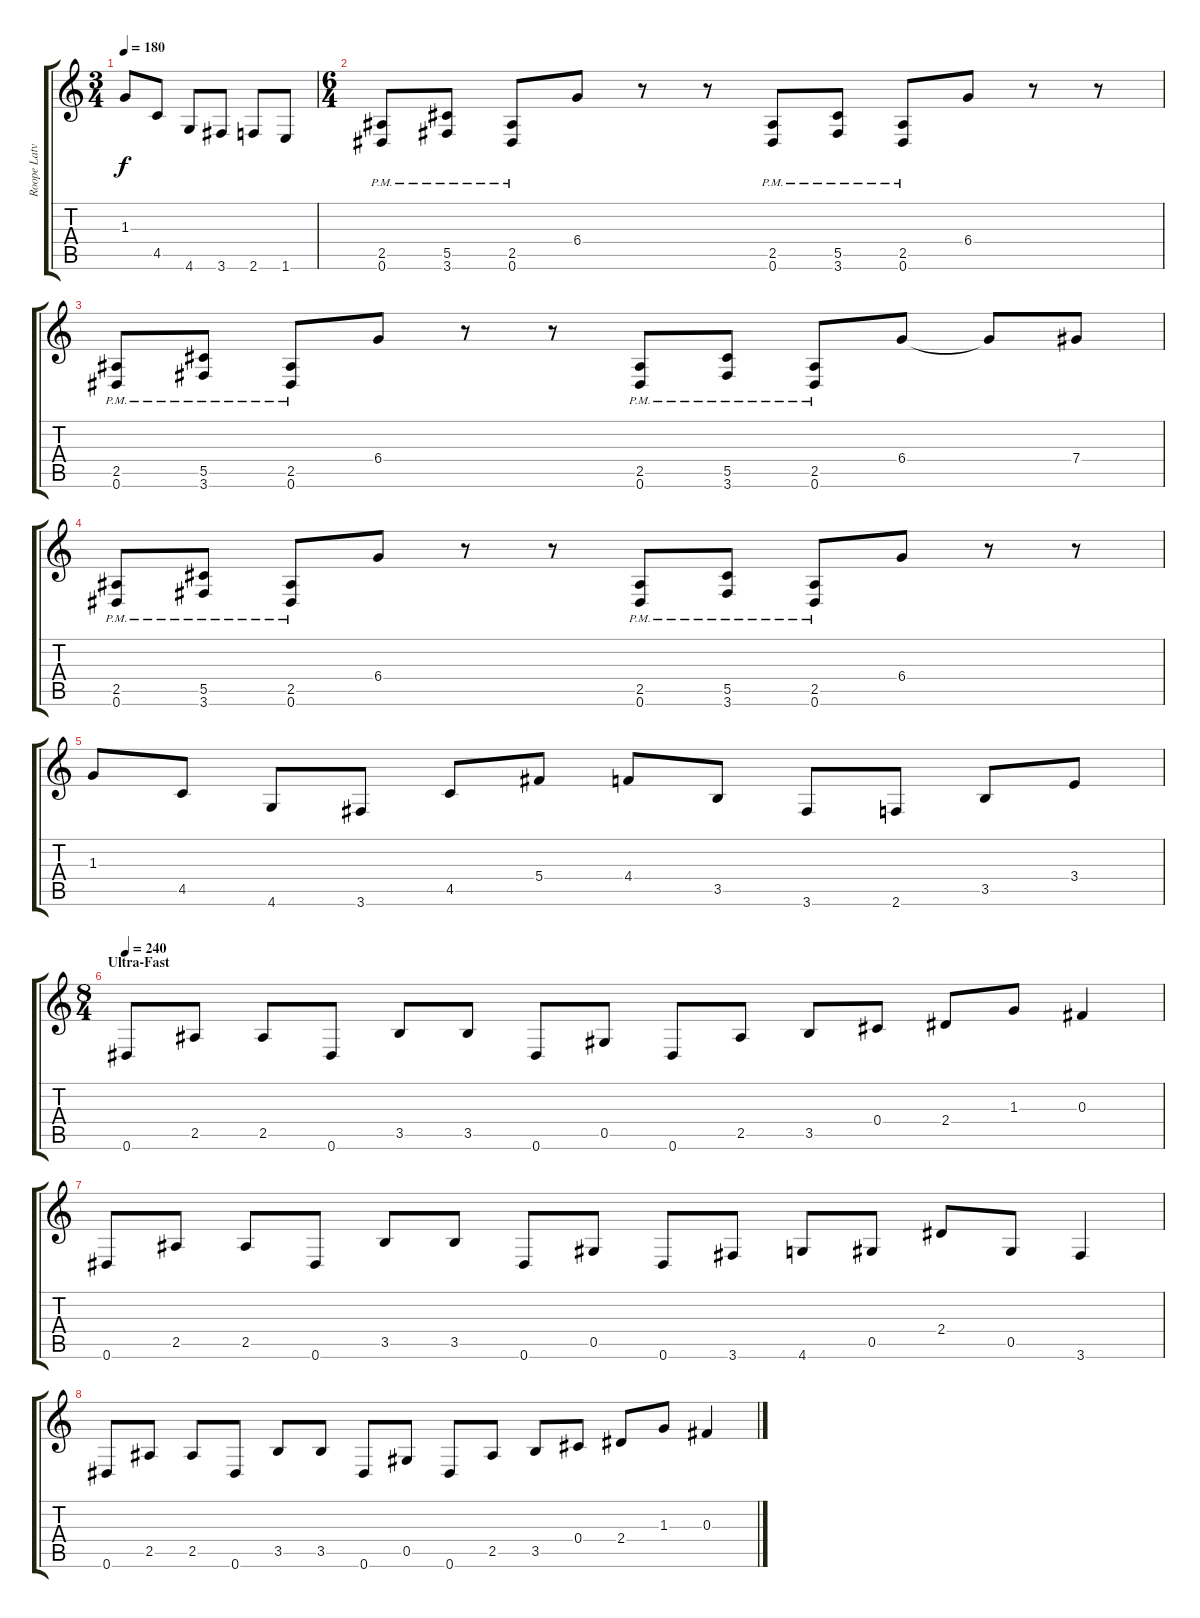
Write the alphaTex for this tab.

\track ("Roope Latvala" "Roope Latv") {instrument distortionguitar}
\staff {score tabs}
\tuning (Eb4 Bb3 Gb3 Db3 Ab2 Eb2) {hide}
\ts (3 4)
\tempo 180
\clef g2
\ks c
1.3.8{dy f} 4.5.8 4.6.8 3.6.8 2.6.8 1.6.8 |
\ts (6 4)
(2.5{pm} 0.6{pm}).8 (5.5{pm} 3.6{pm}).8 (2.5{pm} 0.6{pm}).8 6.4.8 r.8 r.8 (2.5{pm} 0.6{pm}).8 (5.5{pm} 3.6{pm}).8 (2.5{pm} 0.6{pm}).8 6.4.8 r.8 r.8 |
(2.5{pm} 0.6{pm}).8 (5.5{pm} 3.6{pm}).8 (2.5{pm} 0.6{pm}).8 6.4.8 r.8 r.8 (2.5{pm} 0.6{pm}).8 (5.5{pm} 3.6{pm}).8 (2.5{pm} 0.6{pm}).8 6.4.8 6.4{t}.8 7.4.8 |
(2.5{pm} 0.6{pm}).8 (5.5{pm} 3.6{pm}).8 (2.5{pm} 0.6{pm}).8 6.4.8 r.8 r.8 (2.5{pm} 0.6{pm}).8 (5.5{pm} 3.6{pm}).8 (2.5{pm} 0.6{pm}).8 6.4.8 r.8 r.8 |
1.3.8 4.5.8 4.6.8 3.6.8 4.5.8 5.4.8 4.4.8 3.5.8 3.6.8 2.6.8 3.5.8 3.4.8 |
\ts (8 4)
\section ("" "Ultra-Fast")
\tempo 240
0.6.8 2.5.8 2.5.8 0.6.8 3.5.8 3.5.8 0.6.8 0.5.8 0.6.8 2.5.8 3.5.8 0.4.8 2.4.8 1.3.8 0.3.4 |
0.6.8 2.5.8 2.5.8 0.6.8 3.5.8 3.5.8 0.6.8 0.5.8 0.6.8 3.6.8 4.6.8 0.5.8 2.4.8 0.5.8 3.6.4 |
0.6.8 2.5.8 2.5.8 0.6.8 3.5.8 3.5.8 0.6.8 0.5.8 0.6.8 2.5.8 3.5.8 0.4.8 2.4.8 1.3.8 0.3.4
